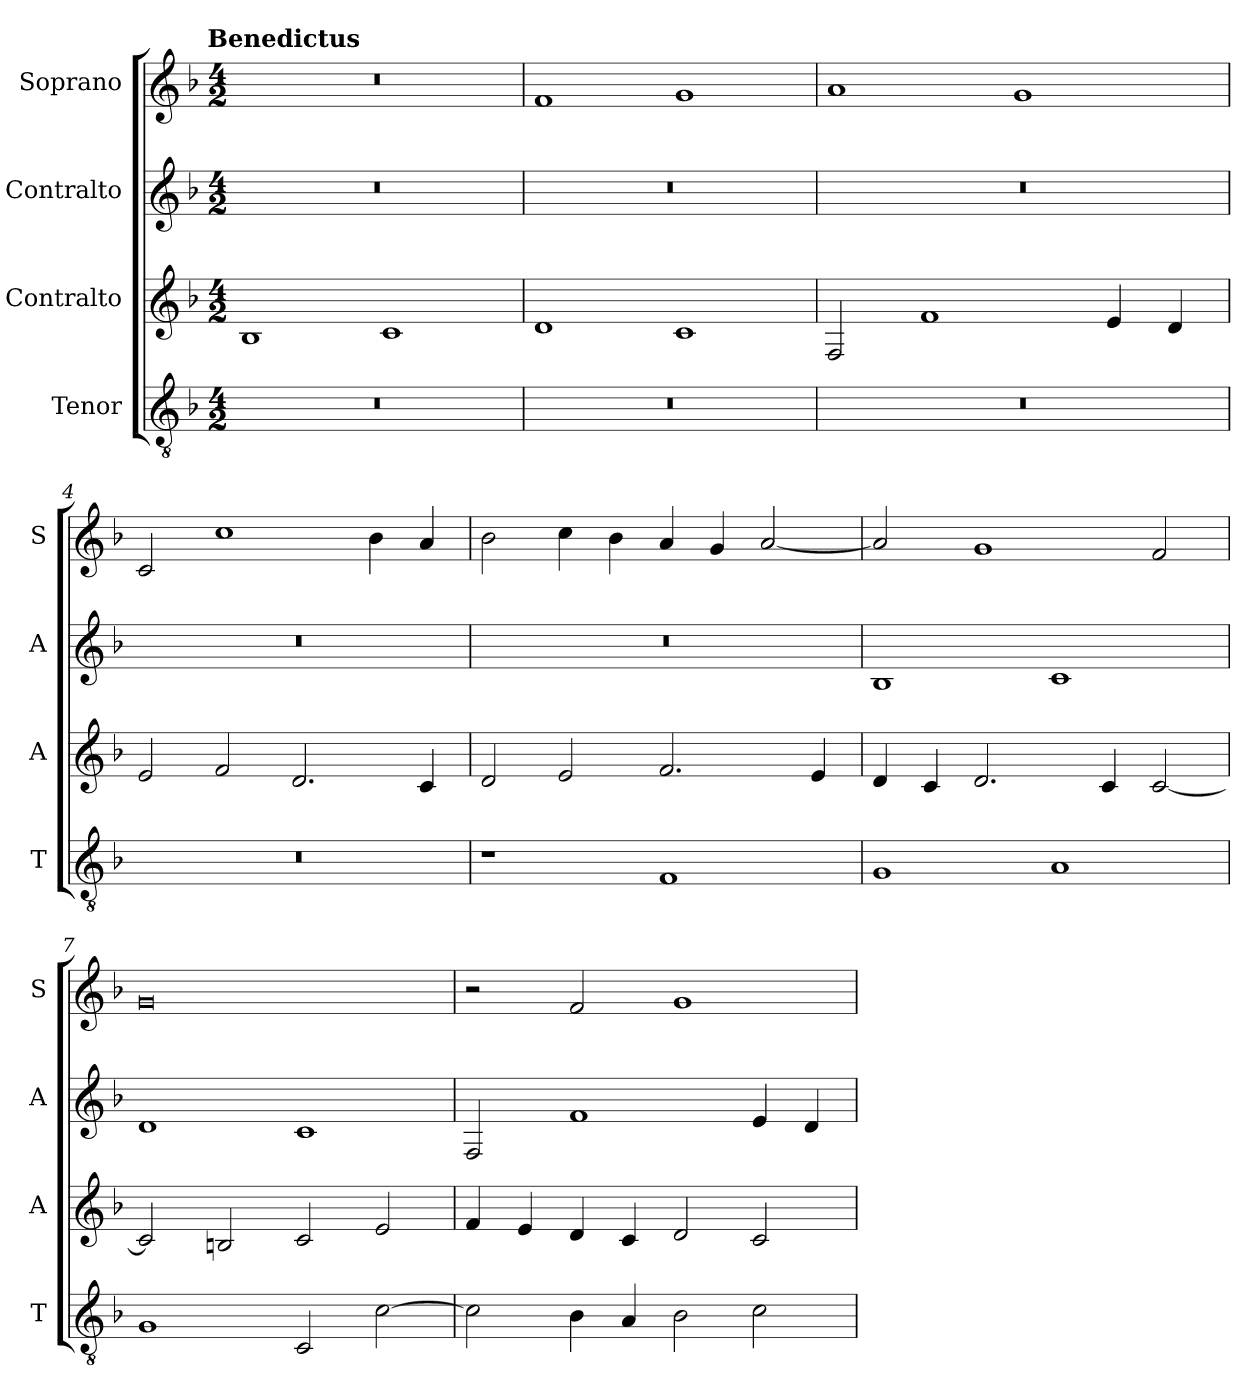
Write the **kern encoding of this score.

**kern	**kern	**kern	**kern
*part4	*part3	*part2	*part1
*staff4	*staff3	*staff2	*staff1
*I"Tenor	*I"Contralto	*I"Contralto	*I"Soprano
*I'T	*I'A	*I'A	*I'S
*clefGv2	*clefG2	*clefG2	*clefG2
*k[b-]	*k[b-]	*k[b-]	*k[b-]
*F:ion	*F:ion	*F:ion	*F:ion
!!LO:TX:omd:t=Benedictus
*M4/2	*M4/2	*M4/2	*M4/2
=1	=1	=1	=1
0r	1B-	0r	0r
.	1c	.	.
=2	=2	=2	=2
0r	1d	0r	1f
.	1c	.	1g
=3	=3	=3	=3
0r	2F	0r	1a
.	1f	.	.
.	.	.	1g
.	4e	.	.
.	4d	.	.
=4	=4	=4	=4
0r	2e	0r	2c
.	2f	.	1cc
.	2.d	.	.
.	.	.	4b-
.	4c	.	4a
=5	=5	=5	=5
1r	2d	0r	2b-
.	2e	.	4cc
.	.	.	4b-
1F	2.f	.	4a
.	.	.	4g
.	.	.	[2a
.	4e	.	.
=6	=6	=6	=6
1G	4d	1B-	2a]
.	4c	.	.
.	2.d	.	1g
1A	.	1c	.
.	4c	.	.
.	[2c	.	2f
=7	=7	=7	=7
1G	2c]	1d	0g
.	2Bn	.	.
2C	2c	1c	.
[2c	2e	.	.
=8	=8	=8	=8
2c]	4f	2F	2r
.	4e	.	.
4B-	4d	1f	2f
4A	4c	.	.
2B-	2d	.	1g
2c	2c	4e	.
.	.	4d	.
=	=	=	=
*-	*-	*-	*-
